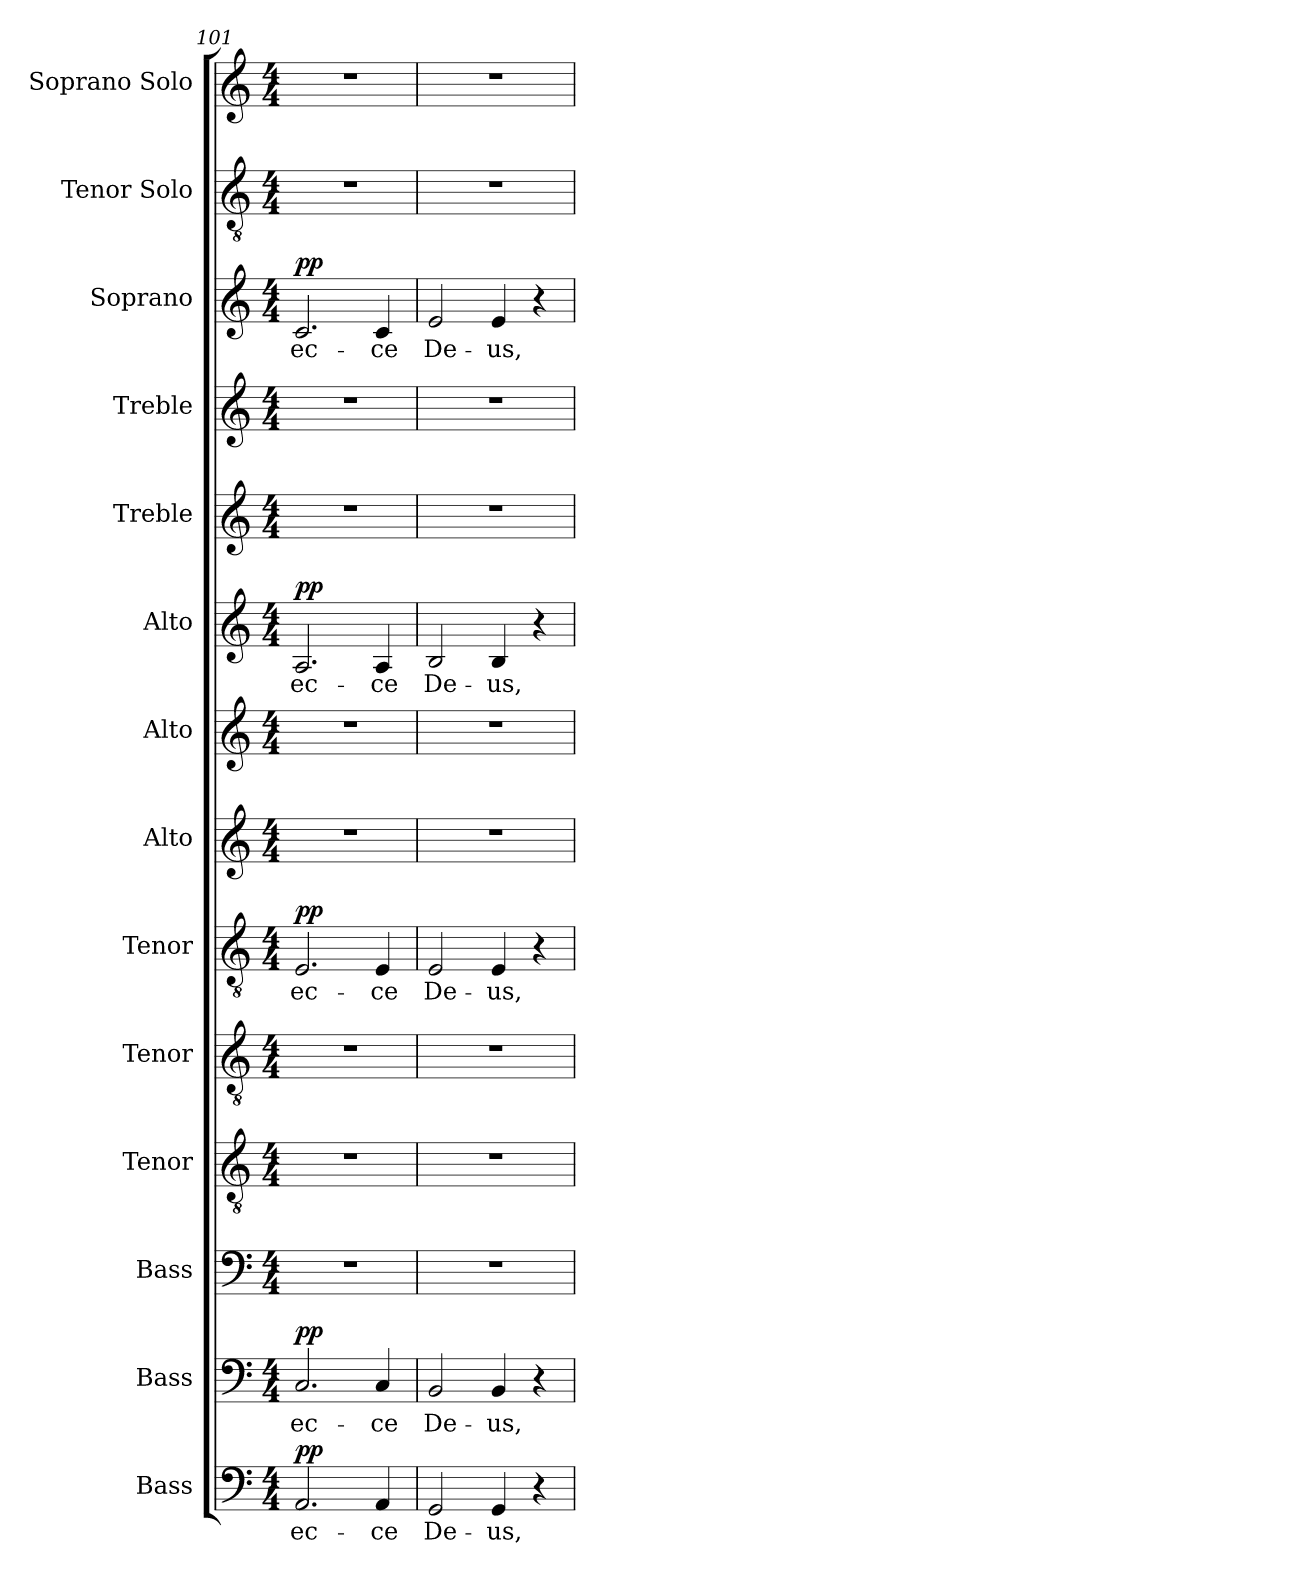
**kern	**text	**dynam	**kern	**text	**dynam	**kern	**kern	**kern	**kern	**text	**dynam	**kern	**kern	**kern	**text	**dynam	**kern	**kern	**kern	**text	**dynam	**kern	**kern
*part14	*part14	*part14	*part13	*part13	*part13	*part12	*part11	*part10	*part9	*part9	*part9	*part8	*part7	*part6	*part6	*part6	*part5	*part4	*part3	*part3	*part3	*part2	*part1
*staff14	*staff14	*staff14	*staff13	*staff13	*staff13	*staff12	*staff11	*staff10	*staff9	*staff9	*staff9	*staff8	*staff7	*staff6	*staff6	*staff6	*staff5	*staff4	*staff3	*staff3	*staff3	*staff2	*staff1
*I"Bass	*	*	*I"Bass	*	*	*I"Bass	*I"Tenor	*I"Tenor	*I"Tenor	*	*	*I"Alto	*I"Alto	*I"Alto	*	*	*I"Treble	*I"Treble	*I"Soprano	*	*	*I"Tenor Solo	*I"Soprano Solo
*I'B. 2.	*	*	*I'B. 1.	*	*	*I'B.	*I'T. 2.	*I'T. 1.	*I'T.	*	*	*I'A. 2.	*I'A. 1.	*I'A.	*	*	*	*	*I'S.	*	*	*I'T.  Solo	*I'S.  Solo
*clefF4	*	*	*clefF4	*	*	*clefF4	*clefGv2	*clefGv2	*clefGv2	*	*	*clefG2	*clefG2	*clefG2	*	*	*clefG2	*clefG2	*clefG2	*	*	*clefGv2	*clefG2
*	*	*	*	*	*	*	*ITrd7c12	*ITrd7c12	*ITrd7c12	*	*	*	*	*	*	*	*	*	*	*	*	*ITrd7c12	*
*k[]	*	*	*k[]	*	*	*k[]	*k[]	*k[]	*k[]	*	*	*k[]	*k[]	*k[]	*	*	*k[]	*k[]	*k[]	*	*	*k[]	*k[]
*C:	*	*	*C:	*	*	*C:	*C:	*C:	*C:	*	*	*C:	*C:	*C:	*	*	*C:	*C:	*C:	*	*	*C:	*C:
*M4/4	*	*	*M4/4	*	*	*M4/4	*M4/4	*M4/4	*M4/4	*	*	*M4/4	*M4/4	*M4/4	*	*	*M4/4	*M4/4	*M4/4	*	*	*M4/4	*M4/4
=101	=101	=101	=101	=101	=101	=101	=101	=101	=101	=101	=101	=101	=101	=101	=101	=101	=101	=101	=101	=101	=101	=101	=101
!	!LO:LY:b:color=#000000	!	!	!	!	!	!	!	!	!	!	!	!	!	!	!	!	!	!	!	!	!	!
!	!	!	!	!LO:LY:b:color=#000000	!	!	!	!	!	!	!	!	!	!	!	!	!	!	!	!	!	!	!
!	!	!	!	!	!	!	!	!	!	!LO:LY:b:color=#000000	!	!	!	!	!	!	!	!	!	!	!	!	!
!	!	!	!	!	!	!	!	!	!	!	!	!	!	!	!LO:LY:b:color=#000000	!	!	!	!	!	!	!	!
!	!	!	!	!	!	!	!	!	!	!	!	!	!	!	!	!	!	!	!	!LO:LY:b:color=#000000	!	!	!
2.AAi/	ec-	pp	2.Ci/	ec-	pp	1r	1r	1r	2.EEi/	ec-	pp	1r	1r	2.Ai/	ec-	pp	1r	1r	2.ci/	ec-	pp	1r	1r
!	!LO:LY:b:color=#000000	!	!	!	!	!	!	!	!	!	!	!	!	!	!	!	!	!	!	!	!	!	!
!	!	!	!	!LO:LY:b:color=#000000	!	!	!	!	!	!	!	!	!	!	!	!	!	!	!	!	!	!	!
!	!	!	!	!	!	!	!	!	!	!LO:LY:b:color=#000000	!	!	!	!	!	!	!	!	!	!	!	!	!
!	!	!	!	!	!	!	!	!	!	!	!	!	!	!	!LO:LY:b:color=#000000	!	!	!	!	!	!	!	!
!	!	!	!	!	!	!	!	!	!	!	!	!	!	!	!	!	!	!	!	!LO:LY:b:color=#000000	!	!	!
4AAi/	-ce	.	4Ci/	-ce	.	.	.	.	4EEi/	-ce	.	.	.	4Ai/	-ce	.	.	.	4ci/	-ce	.	.	.
=102	=102	=102	=102	=102	=102	=102	=102	=102	=102	=102	=102	=102	=102	=102	=102	=102	=102	=102	=102	=102	=102	=102	=102
!	!LO:LY:b:color=#000000	!	!	!	!	!	!	!	!	!	!	!	!	!	!	!	!	!	!	!	!	!	!
!	!	!	!	!LO:LY:b:color=#000000	!	!	!	!	!	!	!	!	!	!	!	!	!	!	!	!	!	!	!
!	!	!	!	!	!	!	!	!	!	!LO:LY:b:color=#000000	!	!	!	!	!	!	!	!	!	!	!	!	!
!	!	!	!	!	!	!	!	!	!	!	!	!	!	!	!LO:LY:b:color=#000000	!	!	!	!	!	!	!	!
!	!	!	!	!	!	!	!	!	!	!	!	!	!	!	!	!	!	!	!	!LO:LY:b:color=#000000	!	!	!
2GGi/	De-	.	2BBi/	De-	.	1r	1r	1r	2EEi/	De-	.	1r	1r	2Bi/	De-	.	1r	1r	2ei/	De-	.	1r	1r
!	!LO:LY:b:color=#000000	!	!	!	!	!	!	!	!	!	!	!	!	!	!	!	!	!	!	!	!	!	!
!	!	!	!	!LO:LY:b:color=#000000	!	!	!	!	!	!	!	!	!	!	!	!	!	!	!	!	!	!	!
!	!	!	!	!	!	!	!	!	!	!LO:LY:b:color=#000000	!	!	!	!	!	!	!	!	!	!	!	!	!
!	!	!	!	!	!	!	!	!	!	!	!	!	!	!	!LO:LY:b:color=#000000	!	!	!	!	!	!	!	!
!	!	!	!	!	!	!	!	!	!	!	!	!	!	!	!	!	!	!	!	!LO:LY:b:color=#000000	!	!	!
4GGi/	-us,	.	4BBi/	-us,	.	.	.	.	4EEi/	-us,	.	.	.	4Bi/	-us,	.	.	.	4ei/	-us,	.	.	.
4r	.	.	4r	.	.	.	.	.	4r	.	.	.	.	4r	.	.	.	.	4r	.	.	.	.
=	=	=	=	=	=	=	=	=	=	=	=	=	=	=	=	=	=	=	=	=	=	=	=
*-	*-	*-	*-	*-	*-	*-	*-	*-	*-	*-	*-	*-	*-	*-	*-	*-	*-	*-	*-	*-	*-	*-	*-
